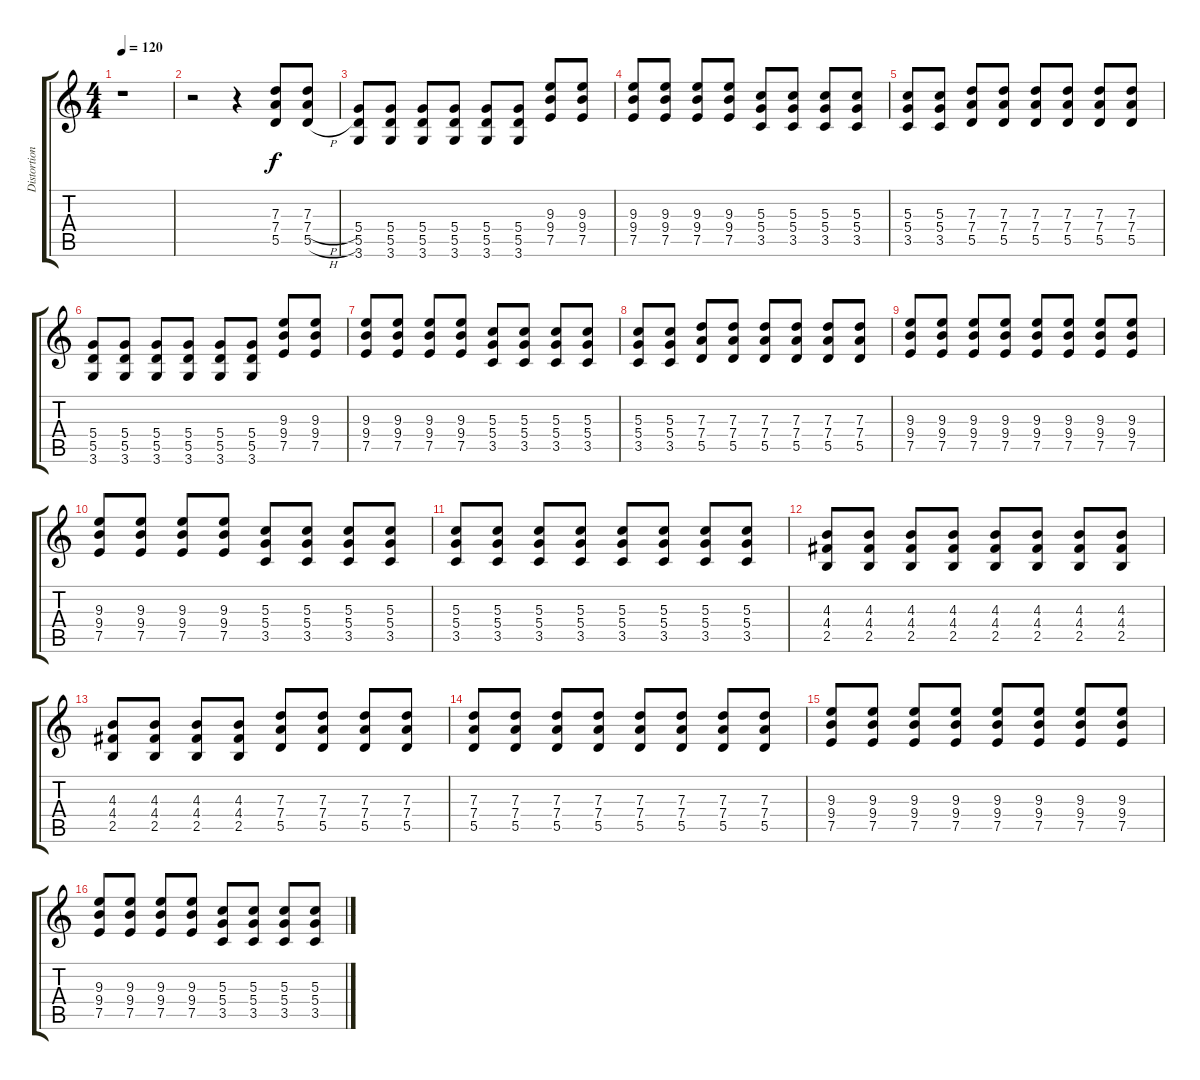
\track ("Distortion Guitar" "Distortion") {instrument overdrivenguitar}
\staff {score tabs}
\tuning (E4 B3 G3 D3 A2 E2) {hide}
\ts (4 4)
\tempo 120
\clef g2
\ks c
r.1{dy f} |
r.2 r.4 (7.3 7.4 5.5).8 (7.3 7.4{h} 5.5{h}).8 |
(5.4 5.5 3.6).8 (5.4 5.5 3.6).8 (5.4 5.5 3.6).8 (5.4 5.5 3.6).8 (5.4 5.5 3.6).8 (5.4 5.5 3.6).8 (9.3 9.4 7.5).8 (9.3 9.4 7.5).8 |
(9.3 9.4 7.5).8 (9.3 9.4 7.5).8 (9.3 9.4 7.5).8 (9.3 9.4 7.5).8 (5.3 5.4 3.5).8 (5.3 5.4 3.5).8 (5.3 5.4 3.5).8 (5.3 5.4 3.5).8 |
(5.3 5.4 3.5).8 (5.3 5.4 3.5).8 (7.3 7.4 5.5).8 (7.3 7.4 5.5).8 (7.3 7.4 5.5).8 (7.3 7.4 5.5).8 (7.3 7.4 5.5).8 (7.3 7.4 5.5).8 |
(5.4 5.5 3.6).8 (5.4 5.5 3.6).8 (5.4 5.5 3.6).8 (5.4 5.5 3.6).8 (5.4 5.5 3.6).8 (5.4 5.5 3.6).8 (9.3 9.4 7.5).8 (9.3 9.4 7.5).8 |
(9.3 9.4 7.5).8 (9.3 9.4 7.5).8 (9.3 9.4 7.5).8 (9.3 9.4 7.5).8 (5.3 5.4 3.5).8 (5.3 5.4 3.5).8 (5.3 5.4 3.5).8 (5.3 5.4 3.5).8 |
(5.3 5.4 3.5).8 (5.3 5.4 3.5).8 (7.3 7.4 5.5).8 (7.3 7.4 5.5).8 (7.3 7.4 5.5).8 (7.3 7.4 5.5).8 (7.3 7.4 5.5).8 (7.3 7.4 5.5).8 |
(9.3 9.4 7.5).8 (9.3 9.4 7.5).8 (9.3 9.4 7.5).8 (9.3 9.4 7.5).8 (9.3 9.4 7.5).8 (9.3 9.4 7.5).8 (9.3 9.4 7.5).8 (9.3 9.4 7.5).8 |
(9.3 9.4 7.5).8 (9.3 9.4 7.5).8 (9.3 9.4 7.5).8 (9.3 9.4 7.5).8 (5.3 5.4 3.5).8 (5.3 5.4 3.5).8 (5.3 5.4 3.5).8 (5.3 5.4 3.5).8 |
(5.3 5.4 3.5).8 (5.3 5.4 3.5).8 (5.3 5.4 3.5).8 (5.3 5.4 3.5).8 (5.3 5.4 3.5).8 (5.3 5.4 3.5).8 (5.3 5.4 3.5).8 (5.3 5.4 3.5).8 |
(4.3 4.4 2.5).8 (4.3 4.4 2.5).8 (4.3 4.4 2.5).8 (4.3 4.4 2.5).8 (4.3 4.4 2.5).8 (4.3 4.4 2.5).8 (4.3 4.4 2.5).8 (4.3 4.4 2.5).8 |
(4.3 4.4 2.5).8 (4.3 4.4 2.5).8 (4.3 4.4 2.5).8 (4.3 4.4 2.5).8 (7.3 7.4 5.5).8 (7.3 7.4 5.5).8 (7.3 7.4 5.5).8 (7.3 7.4 5.5).8 |
(7.3 7.4 5.5).8 (7.3 7.4 5.5).8 (7.3 7.4 5.5).8 (7.3 7.4 5.5).8 (7.3 7.4 5.5).8 (7.3 7.4 5.5).8 (7.3 7.4 5.5).8 (7.3 7.4 5.5).8 |
(9.3 9.4 7.5).8 (9.3 9.4 7.5).8 (9.3 9.4 7.5).8 (9.3 9.4 7.5).8 (9.3 9.4 7.5).8 (9.3 9.4 7.5).8 (9.3 9.4 7.5).8 (9.3 9.4 7.5).8 |
(9.3 9.4 7.5).8 (9.3 9.4 7.5).8 (9.3 9.4 7.5).8 (9.3 9.4 7.5).8 (5.3 5.4 3.5).8 (5.3 5.4 3.5).8 (5.3 5.4 3.5).8 (5.3 5.4 3.5).8
